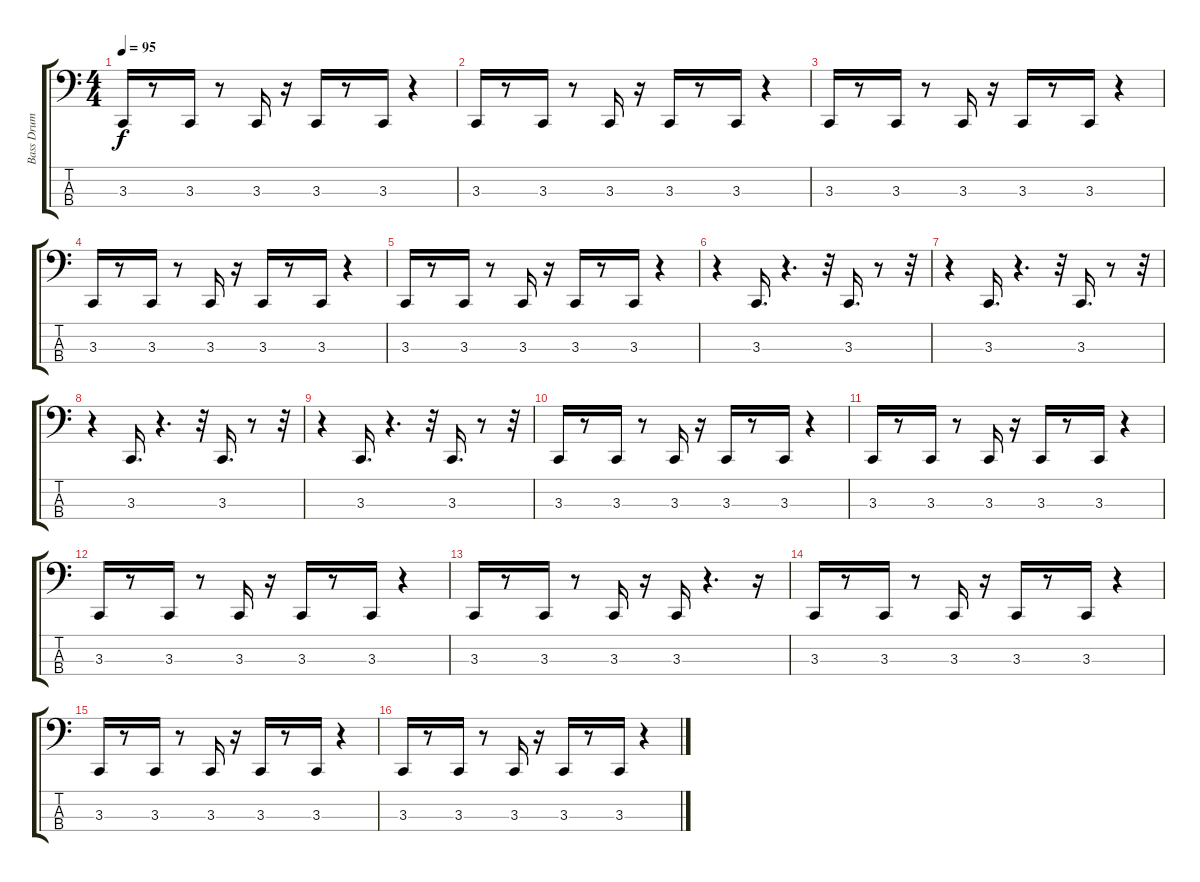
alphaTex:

\track ("Bass Drum" "Bass Drum") {instrument synthdrum}
\staff {score tabs}
\tuning (G2 D2 A1 E1) {hide}
\ts (4 4)
\tempo 95
\clef f4
\ks c
3.3.16{dy f} r.8 3.3.16 r.8 3.3.16 r.16 3.3.16 r.8 3.3.16 r.4 |
3.3.16 r.8 3.3.16 r.8 3.3.16 r.16 3.3.16 r.8 3.3.16 r.4 |
3.3.16 r.8 3.3.16 r.8 3.3.16 r.16 3.3.16 r.8 3.3.16 r.4 |
3.3.16 r.8 3.3.16 r.8 3.3.16 r.16 3.3.16 r.8 3.3.16 r.4 |
3.3.16 r.8 3.3.16 r.8 3.3.16 r.16 3.3.16 r.8 3.3.16 r.4 |
r.4 3.3.16{d} r.4{d} r.32 3.3.16{d} r.8 r.32 |
r.4 3.3.16{d} r.4{d} r.32 3.3.16{d} r.8 r.32 |
r.4 3.3.16{d} r.4{d} r.32 3.3.16{d} r.8 r.32 |
r.4 3.3.16{d} r.4{d} r.32 3.3.16{d} r.8 r.32 |
3.3.16 r.8 3.3.16 r.8 3.3.16 r.16 3.3.16 r.8 3.3.16 r.4 |
3.3.16 r.8 3.3.16 r.8 3.3.16 r.16 3.3.16 r.8 3.3.16 r.4 |
3.3.16 r.8 3.3.16 r.8 3.3.16 r.16 3.3.16 r.8 3.3.16 r.4 |
3.3.16 r.8 3.3.16 r.8 3.3.16 r.16 3.3.16 r.4{d} r.16 |
3.3.16 r.8 3.3.16 r.8 3.3.16 r.16 3.3.16 r.8 3.3.16 r.4 |
3.3.16 r.8 3.3.16 r.8 3.3.16 r.16 3.3.16 r.8 3.3.16 r.4 |
3.3.16 r.8 3.3.16 r.8 3.3.16 r.16 3.3.16 r.8 3.3.16 r.4
